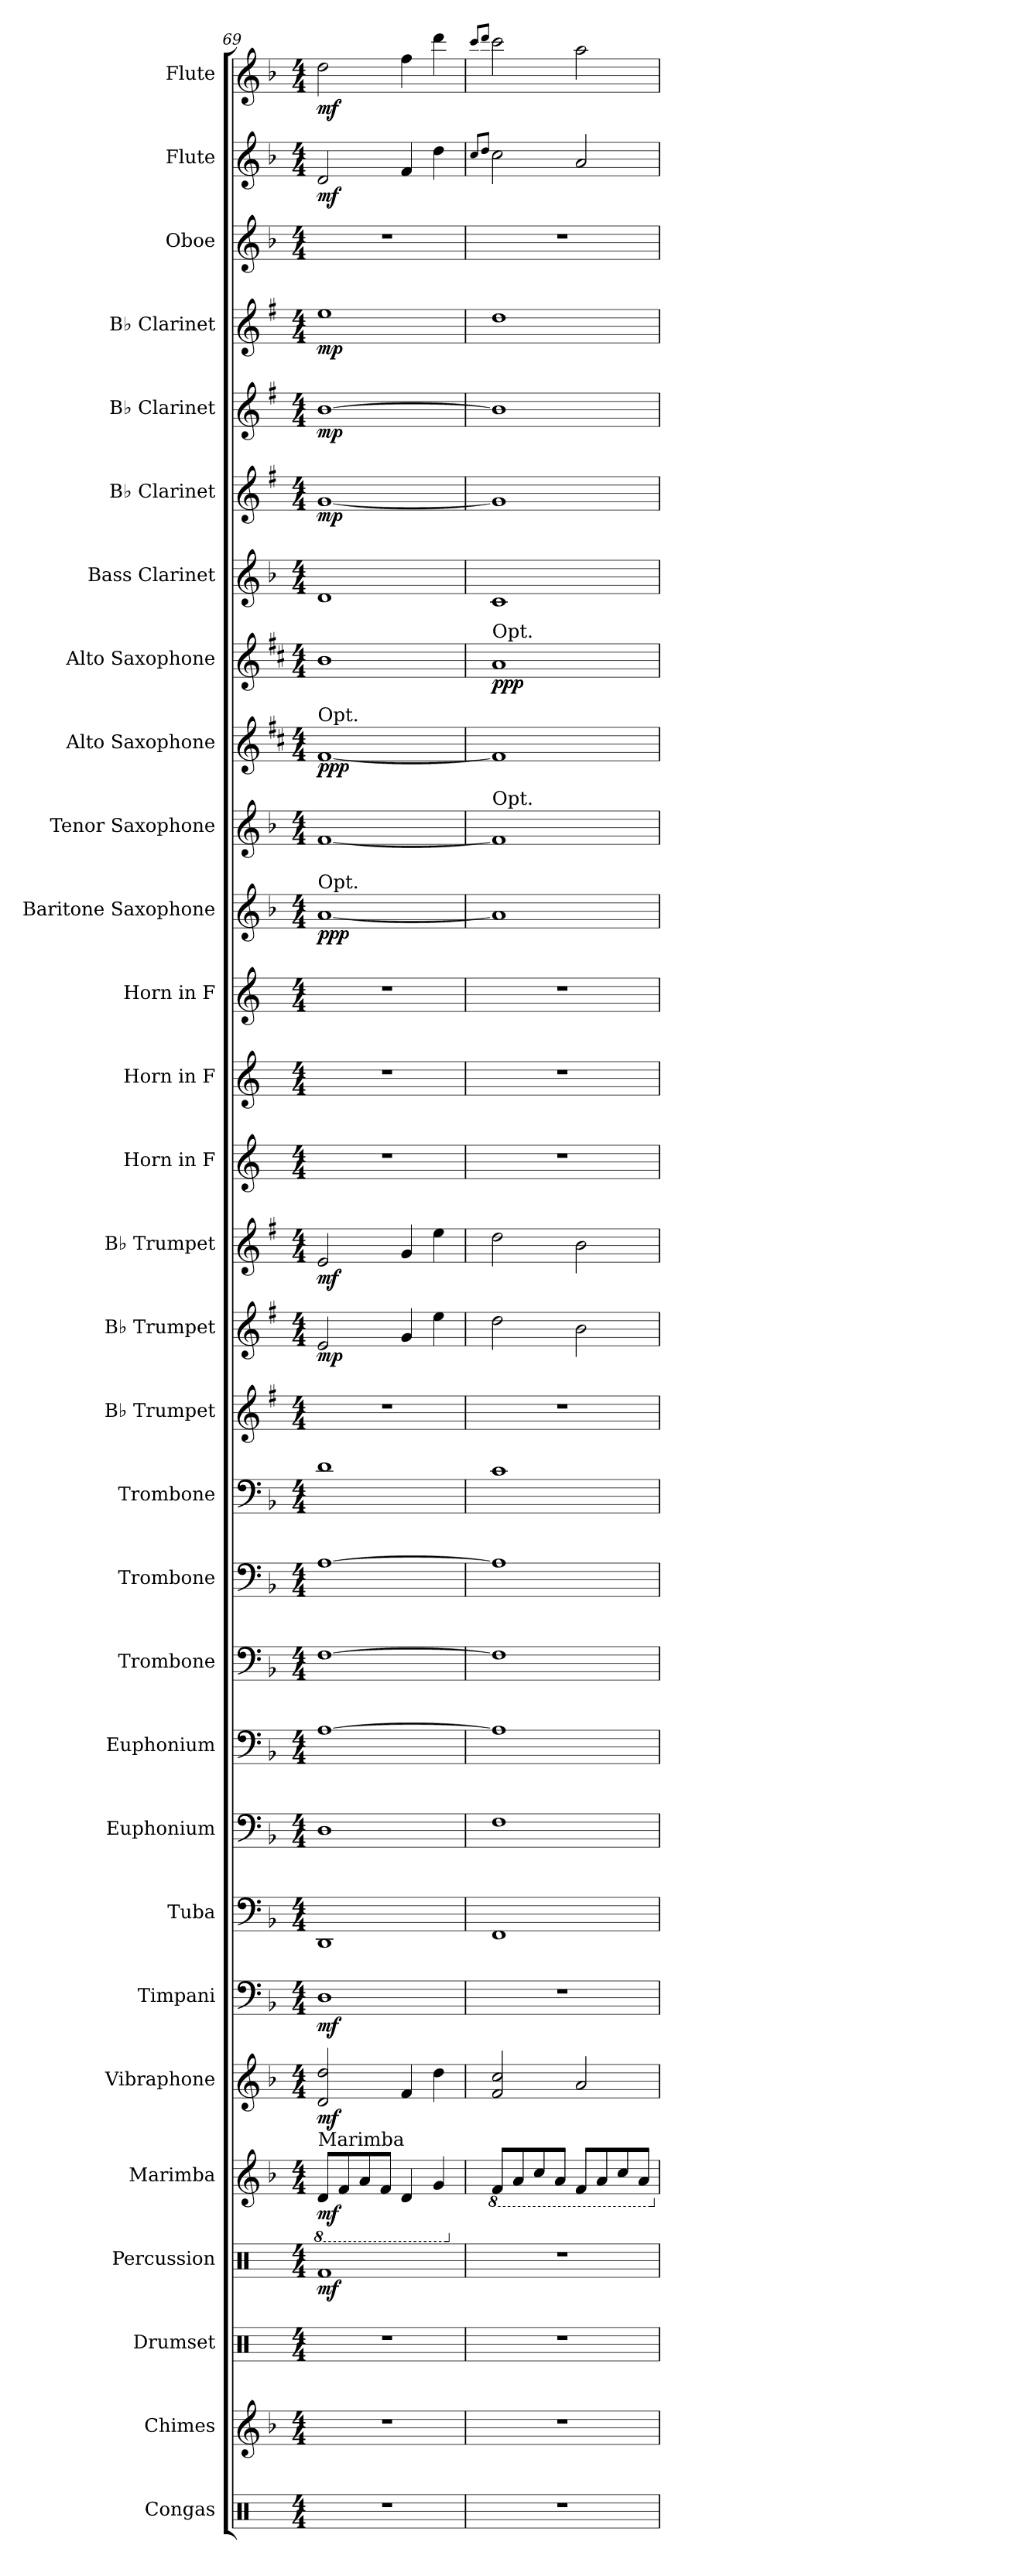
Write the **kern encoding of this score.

**kern	**kern	**kern	**kern	**dynam	**kern	**dynam	**kern	**dynam	**kern	**dynam	**kern	**kern	**kern	**kern	**kern	**kern	**kern	**kern	**dynam	**kern	**dynam	**kern	**kern	**kern	**kern	**dynam	**kern	**kern	**dynam	**kern	**dynam	**kern	**kern	**dynam	**kern	**dynam	**kern	**dynam	**kern	**kern	**dynam	**kern	**dynam
*part30	*part29	*part28	*part27	*part27	*part26	*part26	*part25	*part25	*part24	*part24	*part23	*part22	*part21	*part20	*part19	*part18	*part17	*part16	*part16	*part15	*part15	*part14	*part13	*part12	*part11	*part11	*part10	*part9	*part9	*part8	*part8	*part7	*part6	*part6	*part5	*part5	*part4	*part4	*part3	*part2	*part2	*part1	*part1
*staff30	*staff29	*staff28	*staff27	*staff27	*staff26	*staff26	*staff25	*staff25	*staff24	*staff24	*staff23	*staff22	*staff21	*staff20	*staff19	*staff18	*staff17	*staff16	*staff16	*staff15	*staff15	*staff14	*staff13	*staff12	*staff11	*staff11	*staff10	*staff9	*staff9	*staff8	*staff8	*staff7	*staff6	*staff6	*staff5	*staff5	*staff4	*staff4	*staff3	*staff2	*staff2	*staff1	*staff1
*I"Congas	*I"Chimes	*I"Drumset	*I"Percussion	*	*I"Marimba	*	*I"Vibraphone	*	*I"Timpani	*	*I"Tuba	*I"Euphonium	*I"Euphonium	*I"Trombone	*I"Trombone	*I"Trombone	*I"B♭ Trumpet	*I"B♭ Trumpet	*	*I"B♭ Trumpet	*	*I"Horn in F	*I"Horn in F	*I"Horn in F	*I"Baritone Saxophone	*	*I"Tenor Saxophone	*I"Alto Saxophone	*	*I"Alto Saxophone	*	*I"Bass Clarinet	*I"B♭ Clarinet	*	*I"B♭ Clarinet	*	*I"B♭ Clarinet	*	*I"Oboe	*I"Flute	*	*I"Flute	*
*I'Con.	*I'Cme.	*I'D. Set	*I'Perc.	*	*I'Mrm.	*	*I'Vib.	*	*I'Timp.	*	*I'Tba.	*I'Euph.	*I'Euph.	*I'Tbn.	*I'Tbn.	*I'Tbn.	*I'B♭ Tpt.	*I'B♭ Tpt.	*	*I'B♭ Tpt.	*	*	*	*	*I'Bar. Sax.	*	*I'T. Sax.	*I'A. Sax.	*	*I'A. Sax.	*	*I'B. Cl.	*I'B♭ Cl.	*	*I'B♭ Cl.	*	*I'B♭ Cl.	*	*I'Ob.	*I'Fl.	*	*I'Fl.	*
*clefX	*clefG2	*clefX	*clefX	*	*clefG2	*	*clefG2	*	*clefF4	*	*clefF4	*clefF4	*clefF4	*clefF4	*clefF4	*clefF4	*clefG2	*clefG2	*	*clefG2	*	*clefG2	*clefG2	*clefG2	*clefG2	*	*clefG2	*clefG2	*	*clefG2	*	*clefG2	*clefG2	*	*clefG2	*	*clefG2	*	*clefG2	*clefG2	*	*clefG2	*
*	*	*	*	*	*	*	*	*	*	*	*	*	*	*	*	*	*ITrd1c2	*ITrd1c2	*	*ITrd1c2	*	*ITrd4c7	*ITrd4c7	*ITrd4c7	*ITrd12c21	*	*ITrd8c14	*ITrd5c9	*	*ITrd5c9	*	*ITrd8c14	*ITrd1c2	*	*ITrd1c2	*	*ITrd1c2	*	*	*	*	*	*
*k[]	*k[b-]	*k[]	*k[]	*	*k[b-]	*	*k[b-]	*	*k[b-]	*	*k[b-]	*k[b-]	*k[b-]	*k[b-]	*k[b-]	*k[b-]	*k[b-]	*k[b-]	*	*k[b-]	*	*k[b-]	*k[b-]	*k[b-]	*k[b-]	*	*k[b-]	*k[b-]	*	*k[b-]	*	*k[b-]	*k[b-]	*	*k[b-]	*	*k[b-]	*	*k[b-]	*k[b-]	*	*k[b-]	*
*M4/4	*M4/4	*M4/4	*M4/4	*	*M4/4	*	*M4/4	*	*M4/4	*	*M4/4	*M4/4	*M4/4	*M4/4	*M4/4	*M4/4	*M4/4	*M4/4	*	*M4/4	*	*M4/4	*M4/4	*M4/4	*M4/4	*	*M4/4	*M4/4	*	*M4/4	*	*M4/4	*M4/4	*	*M4/4	*	*M4/4	*	*M4/4	*M4/4	*	*M4/4	*
*	*	*	*	*	*8ba	*	*	*	*	*	*	*	*	*	*	*	*	*	*	*	*	*	*	*	*	*	*	*	*	*	*	*	*	*	*	*	*	*	*	*	*	*	*
=69	=69	=69	=69	=69	=69	=69	=69	=69	=69	=69	=69	=69	=69	=69	=69	=69	=69	=69	=69	=69	=69	=69	=69	=69	=69	=69	=69	=69	=69	=69	=69	=69	=69	=69	=69	=69	=69	=69	=69	=69	=69	=69	=69
!	!	!	!	!	!	!	!	!	!	!	!	!	!	!	!	!	!	!	!	!	!	!	!	!	!	!	!	!LO:TX:a:t=Opt.	!	!	!	!	!	!	!	!	!	!	!	!	!	!	!
!	!	!	!	!	!	!	!	!	!	!	!	!	!	!	!	!	!	!	!	!	!	!	!	!	!LO:TX:a:t=Opt.	!	!	!	!	!	!	!	!	!	!	!	!	!	!	!	!	!	!
!	!	!	!	!	!LO:TX:a:t=Marimba	!	!	!	!	!	!	!	!	!	!	!	!	!	!	!	!	!	!	!	!	!	!	!	!	!	!	!	!	!	!	!	!	!	!	!	!	!	!
!	!	!	!	!LO:DY:b	!	!LO:DY:b	!	!LO:DY:b	!	!LO:DY:b	!	!	!	!	!	!	!	!	!LO:DY:b	!	!LO:DY:b	!	!	!	!	!LO:DY:b	!	!	!LO:DY:b	!	!	!	!	!LO:DY:b	!	!LO:DY:b	!	!LO:DY:b	!	!	!LO:DY:b	!	!LO:DY:b
1r	1r	1r	1Rf	mf	8D/L	mf	2d/ 2dd/	mf	1D	mf	1DD	1D	[1A	[1F	[1A	1d	1r	2d/	mp	2d/	mf	1r	1r	1r	[1A	ppp	[1F	[1A	ppp	1d	.	1D	[1f	mp	[1a	mp	1dd	mp	1r	2d/	mf	2dd\	mf
*	*	*	*	*	*8ba	*	*	*	*	*	*	*	*	*	*	*	*	*	*	*	*	*	*	*	*	*	*	*	*	*	*	*	*	*	*	*	*	*	*	*	*	*	*
.	.	.	.	.	8F/	.	.	.	.	.	.	.	.	.	.	.	.	.	.	.	.	.	.	.	.	.	.	.	.	.	.	.	.	.	.	.	.	.	.	.	.	.	.
.	.	.	.	.	8A/	.	.	.	.	.	.	.	.	.	.	.	.	.	.	.	.	.	.	.	.	.	.	.	.	.	.	.	.	.	.	.	.	.	.	.	.	.	.
.	.	.	.	.	8F/J	.	.	.	.	.	.	.	.	.	.	.	.	.	.	.	.	.	.	.	.	.	.	.	.	.	.	.	.	.	.	.	.	.	.	.	.	.	.
.	.	.	.	.	4D/	.	4f/	.	.	.	.	.	.	.	.	.	.	4f/	.	4f/	.	.	.	.	.	.	.	.	.	.	.	.	.	.	.	.	.	.	.	4f/	.	4ff\	.
.	.	.	.	.	4G/	.	4dd\	.	.	.	.	.	.	.	.	.	.	4dd\	.	4dd\	.	.	.	.	.	.	.	.	.	.	.	.	.	.	.	.	.	.	.	4dd\	.	4ddd\	.
=70	=70	=70	=70	=70	=70	=70	=70	=70	=70	=70	=70	=70	=70	=70	=70	=70	=70	=70	=70	=70	=70	=70	=70	=70	=70	=70	=70	=70	=70	=70	=70	=70	=70	=70	=70	=70	=70	=70	=70	=70	=70	=70	=70
.	.	.	.	.	.	.	.	.	.	.	.	.	.	.	.	.	.	.	.	.	.	.	.	.	.	.	.	.	.	.	.	.	.	.	.	.	.	.	.	8qcc/L	.	8qccc/L	.
.	.	.	.	.	.	.	.	.	.	.	.	.	.	.	.	.	.	.	.	.	.	.	.	.	.	.	.	.	.	.	.	.	.	.	.	.	.	.	.	8qdd/J	.	8qddd/J	.
*	*	*	*	*	*X8ba	*	*	*	*	*	*	*	*	*	*	*	*	*	*	*	*	*	*	*	*	*	*	*	*	*	*	*	*	*	*	*	*	*	*	*	*	*	*
*	*	*	*	*	*X8ba	*	*	*	*	*	*	*	*	*	*	*	*	*	*	*	*	*	*	*	*	*	*	*	*	*	*	*	*	*	*	*	*	*	*	*	*	*	*
*	*	*	*	*	*8ba	*	*	*	*	*	*	*	*	*	*	*	*	*	*	*	*	*	*	*	*	*	*	*	*	*	*	*	*	*	*	*	*	*	*	*	*	*	*
!	!	!	!	!	!	!	!	!	!	!	!	!	!	!	!	!	!	!	!	!	!	!	!	!	!	!	!	!	!	!LO:TX:a:t=Opt.	!	!	!	!	!	!	!	!	!	!	!	!	!
!	!	!	!	!	!	!	!	!	!	!	!	!	!	!	!	!	!	!	!	!	!	!	!	!	!	!	!LO:TX:a:t=Opt.	!	!	!	!	!	!	!	!	!	!	!	!	!	!	!	!
!	!	!	!	!	!	!	!	!	!	!	!	!	!	!	!	!	!	!	!	!	!	!	!	!	!	!	!	!	!	!	!LO:DY:b	!	!	!	!	!	!	!	!	!	!	!	!
1r	1r	1r	1r	.	8F/L	.	2f/ 2cc/	.	1r	.	1FF	1F	1A]	1F]	1A]	1c	1r	2cc\	.	2cc\	.	1r	1r	1r	1A]	.	1F]	1A]	.	1c	ppp	1C	1f]	.	1a]	.	1cc	.	1r	2cc\	.	2ccc\	.
*	*	*	*	*	*8ba	*	*	*	*	*	*	*	*	*	*	*	*	*	*	*	*	*	*	*	*	*	*	*	*	*	*	*	*	*	*	*	*	*	*	*	*	*	*
.	.	.	.	.	8A/	.	.	.	.	.	.	.	.	.	.	.	.	.	.	.	.	.	.	.	.	.	.	.	.	.	.	.	.	.	.	.	.	.	.	.	.	.	.
.	.	.	.	.	8c/	.	.	.	.	.	.	.	.	.	.	.	.	.	.	.	.	.	.	.	.	.	.	.	.	.	.	.	.	.	.	.	.	.	.	.	.	.	.
.	.	.	.	.	8A/J	.	.	.	.	.	.	.	.	.	.	.	.	.	.	.	.	.	.	.	.	.	.	.	.	.	.	.	.	.	.	.	.	.	.	.	.	.	.
.	.	.	.	.	8F/L	.	2a/	.	.	.	.	.	.	.	.	.	.	2a\	.	2a\	.	.	.	.	.	.	.	.	.	.	.	.	.	.	.	.	.	.	.	2a/	.	2aa\	.
.	.	.	.	.	8A/	.	.	.	.	.	.	.	.	.	.	.	.	.	.	.	.	.	.	.	.	.	.	.	.	.	.	.	.	.	.	.	.	.	.	.	.	.	.
.	.	.	.	.	8c/	.	.	.	.	.	.	.	.	.	.	.	.	.	.	.	.	.	.	.	.	.	.	.	.	.	.	.	.	.	.	.	.	.	.	.	.	.	.
.	.	.	.	.	8A/J	.	.	.	.	.	.	.	.	.	.	.	.	.	.	.	.	.	.	.	.	.	.	.	.	.	.	.	.	.	.	.	.	.	.	.	.	.	.
*	*	*	*	*	*X8ba	*	*	*	*	*	*	*	*	*	*	*	*	*	*	*	*	*	*	*	*	*	*	*	*	*	*	*	*	*	*	*	*	*	*	*	*	*	*
*	*	*	*	*	*X8ba	*	*	*	*	*	*	*	*	*	*	*	*	*	*	*	*	*	*	*	*	*	*	*	*	*	*	*	*	*	*	*	*	*	*	*	*	*	*
=	=	=	=	=	=	=	=	=	=	=	=	=	=	=	=	=	=	=	=	=	=	=	=	=	=	=	=	=	=	=	=	=	=	=	=	=	=	=	=	=	=	=	=
*-	*-	*-	*-	*-	*-	*-	*-	*-	*-	*-	*-	*-	*-	*-	*-	*-	*-	*-	*-	*-	*-	*-	*-	*-	*-	*-	*-	*-	*-	*-	*-	*-	*-	*-	*-	*-	*-	*-	*-	*-	*-	*-	*-
